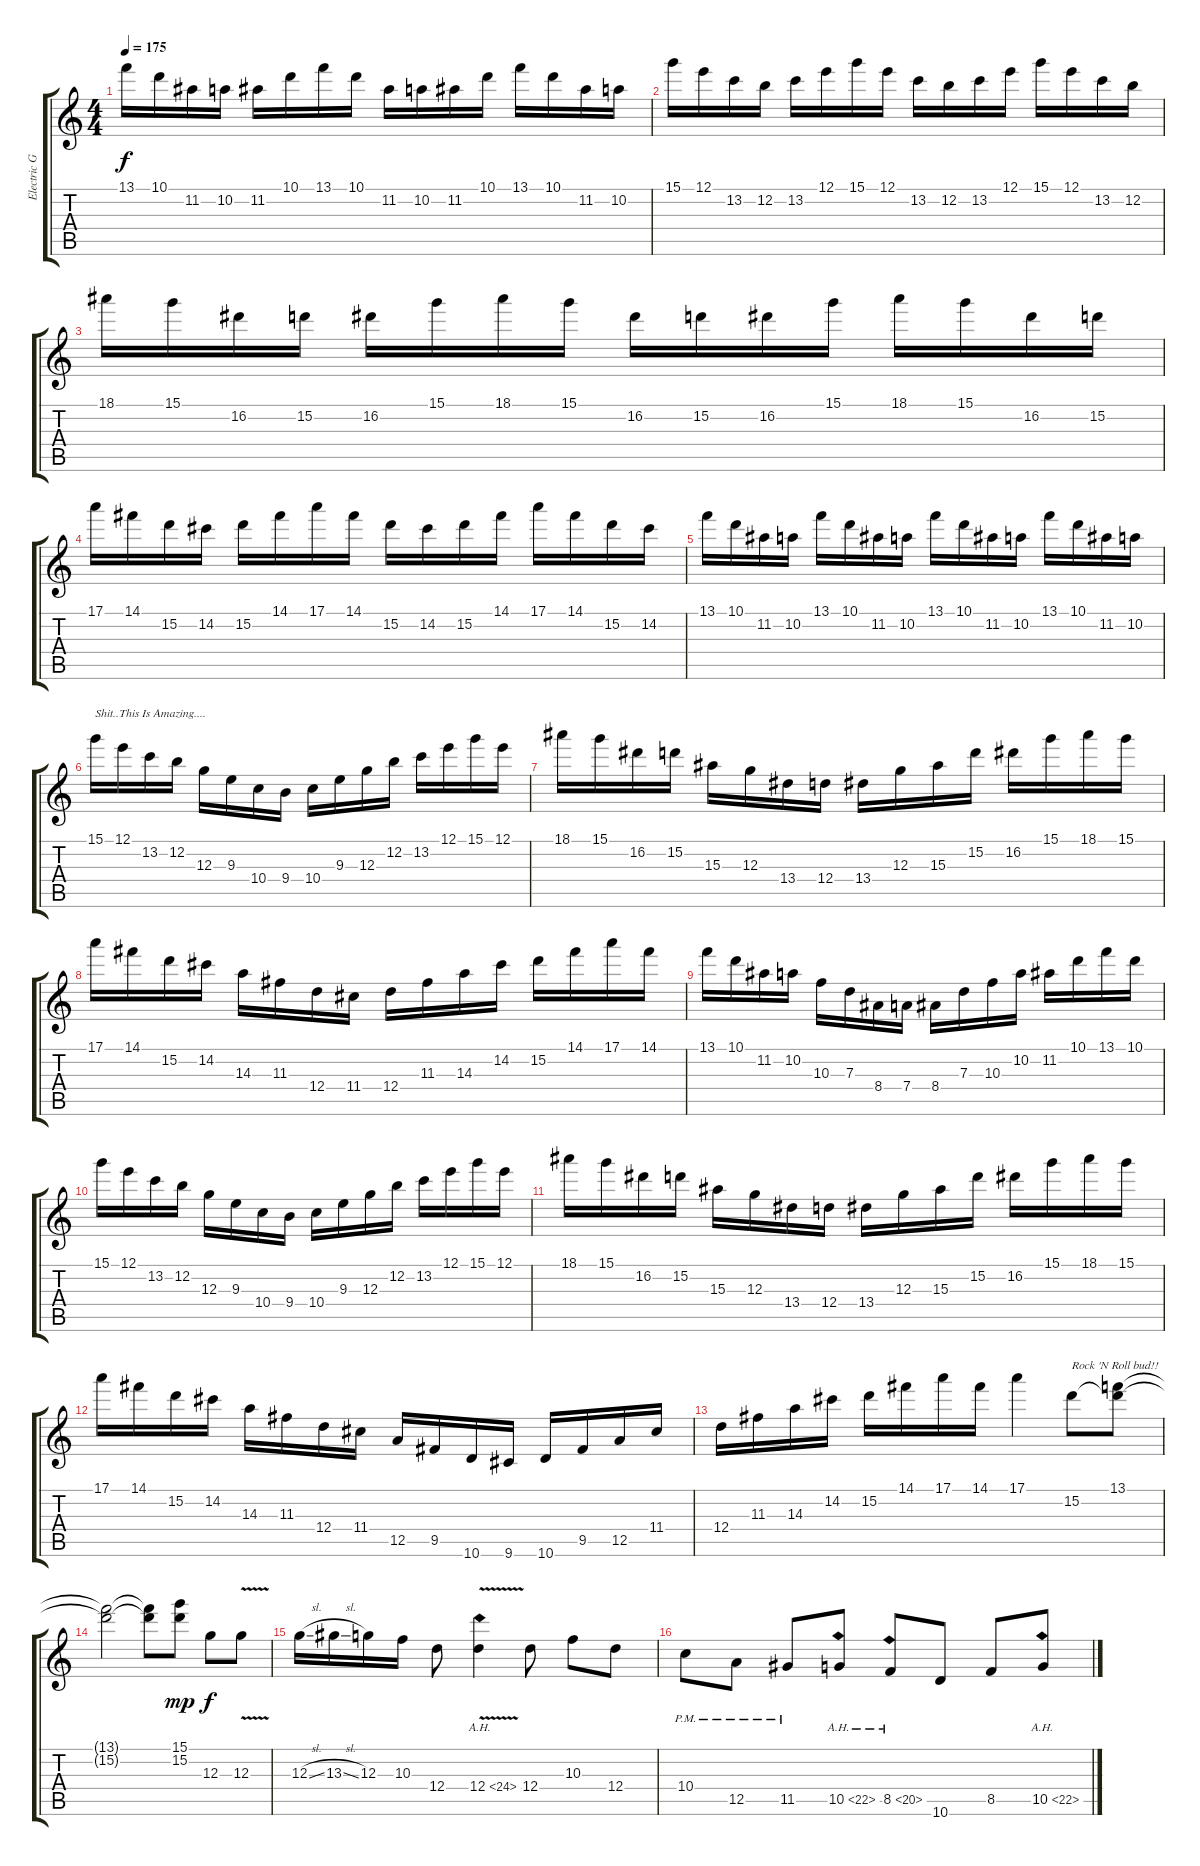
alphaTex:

\track ("Electric Guitar" "Electric G") {instrument distortionguitar}
\staff {score tabs}
\tuning (E4 B3 G3 D3 A2 E2) {hide}
\ts (4 4)
\tempo 175
\clef g2
\ks c
13.1.16{dy f} 10.1.16 11.2.16 10.2.16 11.2.16 10.1.16 13.1.16 10.1.16 11.2.16 10.2.16 11.2.16 10.1.16 13.1.16 10.1.16 11.2.16 10.2.16 |
15.1.16 12.1.16 13.2.16 12.2.16 13.2.16 12.1.16 15.1.16 12.1.16 13.2.16 12.2.16 13.2.16 12.1.16 15.1.16 12.1.16 13.2.16 12.2.16 |
18.1.16 15.1.16 16.2.16 15.2.16 16.2.16 15.1.16 18.1.16 15.1.16 16.2.16 15.2.16 16.2.16 15.1.16 18.1.16 15.1.16 16.2.16 15.2.16 |
17.1.16 14.1.16 15.2.16 14.2.16 15.2.16 14.1.16 17.1.16 14.1.16 15.2.16 14.2.16 15.2.16 14.1.16 17.1.16 14.1.16 15.2.16 14.2.16 |
13.1.16 10.1.16 11.2.16 10.2.16 13.1.16 10.1.16 11.2.16 10.2.16 13.1.16 10.1.16 11.2.16 10.2.16 13.1.16 10.1.16 11.2.16 10.2.16 |
15.1.16{txt "Shit..This Is Amazing...."} 12.1.16 13.2.16 12.2.16 12.3.16 9.3.16 10.4.16 9.4.16 10.4.16 9.3.16 12.3.16 12.2.16 13.2.16 12.1.16 15.1.16 12.1.16 |
18.1.16 15.1.16 16.2.16 15.2.16 15.3.16 12.3.16 13.4.16 12.4.16 13.4.16 12.3.16 15.3.16 15.2.16 16.2.16 15.1.16 18.1.16 15.1.16 |
17.1.16 14.1.16 15.2.16 14.2.16 14.3.16 11.3.16 12.4.16 11.4.16 12.4.16 11.3.16 14.3.16 14.2.16 15.2.16 14.1.16 17.1.16 14.1.16 |
13.1.16 10.1.16 11.2.16 10.2.16 10.3.16 7.3.16 8.4.16 7.4.16 8.4.16 7.3.16 10.3.16 10.2.16 11.2.16 10.1.16 13.1.16 10.1.16 |
15.1.16 12.1.16 13.2.16 12.2.16 12.3.16 9.3.16 10.4.16 9.4.16 10.4.16 9.3.16 12.3.16 12.2.16 13.2.16 12.1.16 15.1.16 12.1.16 |
18.1.16 15.1.16 16.2.16 15.2.16 15.3.16 12.3.16 13.4.16 12.4.16 13.4.16 12.3.16 15.3.16 15.2.16 16.2.16 15.1.16 18.1.16 15.1.16 |
17.1.16 14.1.16 15.2.16 14.2.16 14.3.16 11.3.16 12.4.16 11.4.16 12.5.16 9.5.16 10.6.16 9.6.16 10.6.16 9.5.16 12.5.16 11.4.16 |
12.4.16 11.3.16 14.3.16 14.2.16 15.2.16 14.1.16 17.1.16 14.1.16 17.1.4 15.2.8{txt "Rock 'N Roll bud!!"} (13.1 15.2{t}).8 |
(13.1{t} 15.2{t}).2 (13.1{t} 15.2{t}).8 (15.1 15.2).8{dy mp} 12.3.8{dy f} 12.3{v}.8 |
12.3{sl}.16 13.3{sl}.16 12.3.16 10.3.16 12.4.8 12.4{ah 12 v}.4 12.4.8 10.3.8 12.4.8 |
10.4{pm}.8 12.5{pm}.8 11.5{pm}.8 10.5{ah 12}.8 8.5{ah 12}.8 10.6.8 8.5.8 10.5{ah 12}.8
